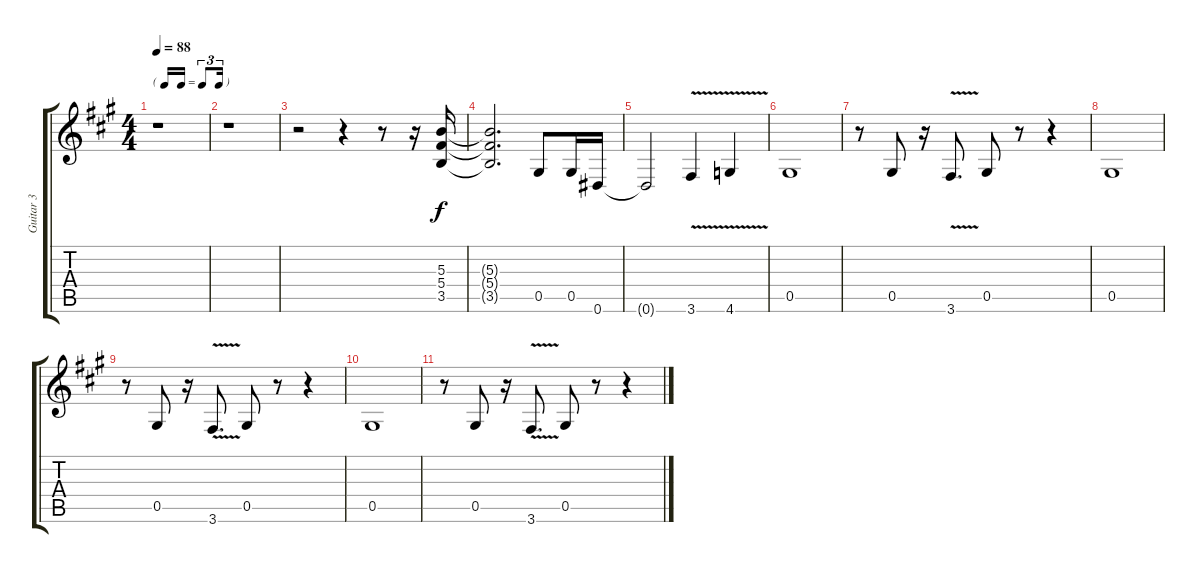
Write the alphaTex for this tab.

\track ("Guitar 3" "Guitar 3") {instrument overdrivenguitar}
\staff {score tabs}
\tuning (Eb4 Bb3 Gb3 Db3 Ab2 Eb2) {hide}
\ts (4 4)
\tf triplet16th
\tempo 88
\clef g2
\ks a
r.1{dy f} |
r.1 |
r.2 r.4 r.8 r.16 (5.3 5.4 3.5).16 |
(5.3{t} 5.4{t} 3.5{t}).2{d} 0.5.8 0.5.16 0.6.16 |
0.6{t}.2 3.6{v}.4 4.6{v}.4 |
0.5.1 |
r.8 0.5.8 r.16 3.6{v}.8{d} 0.5.8 r.8 r.4 |
0.5.1 |
r.8 0.5.8 r.16 3.6{v}.8{d} 0.5.8 r.8 r.4 |
0.5.1 |
r.8 0.5.8 r.16 3.6{v}.8{d} 0.5.8 r.8 r.4
